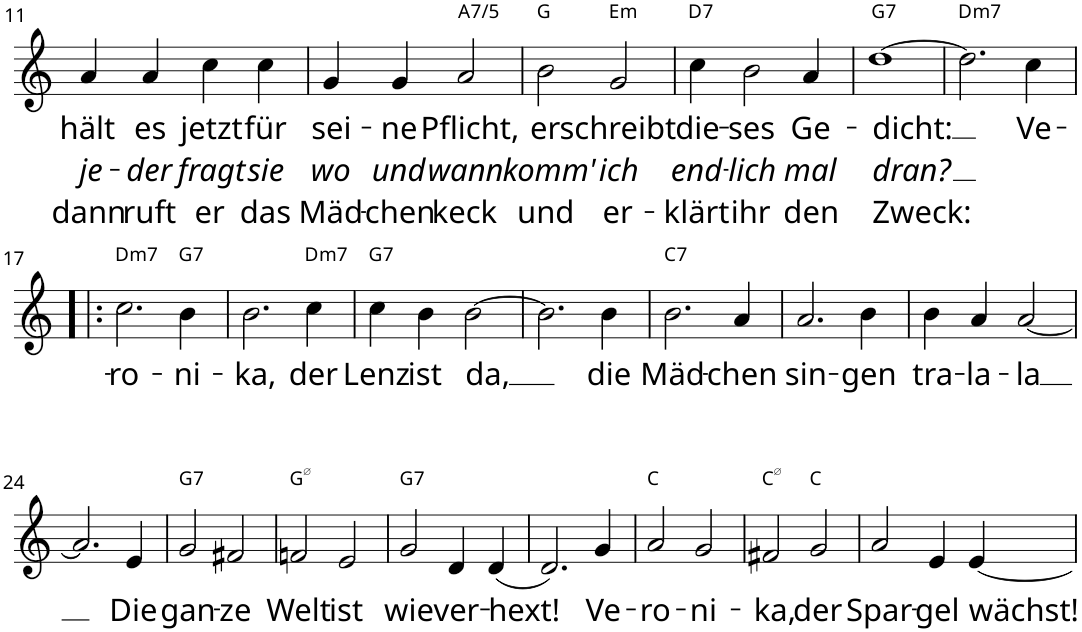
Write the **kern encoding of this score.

**kern	**text	**text	**text	**harte
*part1	*part1	*part1	*part1	*part1
*staff1	*staff1	*staff1	*staff1	*
*I"Voice	*	*	*	*
!!LO:PB:g=z
*clefG2	*	*	*	*
*k[]	*	*	*	*
*M2/2	*	*	*	*
*met(c|)	*	*	*	*
=11	=11	=11	=11	=11
!	!LO:LY:b	!LO:LY:b	!LO:LY:b	!
4a/	hält	je-	dann	.
!	!LO:LY:b	!LO:LY:b	!LO:LY:b	!
4a/	es	-der	ruft	.
!	!LO:LY:b	!LO:LY:b	!LO:LY:b	!
4cc\	jetzt	fragt	er	.
!	!LO:LY:b	!LO:LY:b	!LO:LY:b	!
4cc\	für	sie	das	.
=12	=12	=12	=12	=12
!	!LO:LY:b	!LO:LY:b	!LO:LY:b	!
4g/	sei-	wo	Mäd-	.
!	!LO:LY:b	!LO:LY:b	!LO:LY:b	!
4g/	-ne	und	-chen	.
!	!LO:LY:b	!LO:LY:b	!LO:LY:b	!LO:H:kt=7/5
2a/	Pflicht,	wann	keck	A:maj
=13	=13	=13	=13	=13
!	!LO:LY:b	!LO:LY:b	!LO:LY:b	!
2b\	er	komm'	und	G:maj
!	!LO:LY:b	!LO:LY:b	!LO:LY:b	!LO:H:kt=m
2g/	schreibt	ich	er-	E:min
=14	=14	=14	=14	=14
!	!LO:LY:b	!LO:LY:b	!LO:LY:b	!LO:H:kt=7
4cc\	die-	end-	-klärt	D:7
!	!LO:LY:b	!LO:LY:b	!LO:LY:b	!
2b\	-ses	-lich	ihr	.
!	!LO:LY:b	!LO:LY:b	!LO:LY:b	!
4a/	Ge-	mal	den	.
=15	=15	=15	=15	=15
!	!LO:LY:b	!LO:LY:b	!LO:LY:b	!LO:H:kt=7
[1dd	-dicht:	dran?	Zweck:	G:7
=16	=16	=16	=16	=16
!	!	!	!	!LO:H:kt=m7
2.dd\]	.	.	.	D:min7
!	!LO:LY:b	!	!	!
4cc\	Ve-	.	.	.
!!LO:LB:g=z
=17!|:	=17!|:	=17!|:	=17!|:	=17!|:
!	!LO:LY:b	!	!	!LO:H:kt=m7
2.cc\	-ro-	.	.	D:min7
!	!LO:LY:b	!	!	!LO:H:kt=7
4b\	-ni-	.	.	G:7
=18	=18	=18	=18	=18
!	!LO:LY:b	!	!	!
2.b\	-ka,	.	.	.
!	!LO:LY:b	!	!	!LO:H:kt=m7
4cc\	der	.	.	D:min7
=19	=19	=19	=19	=19
!	!LO:LY:b	!	!	!LO:H:kt=7
4cc\	Lenz	.	.	G:7
!	!LO:LY:b	!	!	!
4b\	ist	.	.	.
!	!LO:LY:b	!	!	!
[2b\	da,	.	.	.
=20	=20	=20	=20	=20
2.b\]	.	.	.	.
!	!LO:LY:b	!	!	!
4b\	die	.	.	.
=21	=21	=21	=21	=21
!	!LO:LY:b	!	!	!LO:H:kt=7
2.b\	Mäd-	.	.	C:7
!	!LO:LY:b	!	!	!
4a/	-chen	.	.	.
=22	=22	=22	=22	=22
!	!LO:LY:b	!	!	!
2.a/	sin-	.	.	.
!	!LO:LY:b	!	!	!
4b\	-gen	.	.	.
=23	=23	=23	=23	=23
!	!LO:LY:b	!	!	!
4b\	tra-	.	.	.
!	!LO:LY:b	!	!	!
4a/	-la-	.	.	.
!	!LO:LY:b	!	!	!
[2a/	-la	.	.	.
!!LO:LB:g=z
=24	=24	=24	=24	=24
2.a/]	.	.	.	.
!	!LO:LY:b	!	!	!
4e/	Die	.	.	.
=25	=25	=25	=25	=25
!	!LO:LY:b	!	!	!LO:H:kt=7
2g/	gan-	.	.	G:7
!	!LO:LY:b	!	!	!
2f#X/	-ze	.	.	.
=26	=26	=26	=26	=26
!	!LO:LY:b	!	!	!
2fn/	Welt	.	.	G:hdim7
!	!LO:LY:b	!	!	!
2e/	ist	.	.	.
=27	=27	=27	=27	=27
!	!LO:LY:b	!	!	!LO:H:kt=7
2g/	wie	.	.	G:7
!	!LO:LY:b	!	!	!
4d/	ver-	.	.	.
!	!LO:LY:b	!	!	!
(4d/	-hext!	.	.	.
=28	=28	=28	=28	=28
2.d/)	.	.	.	.
!	!LO:LY:b	!	!	!
4g/	Ve-	.	.	.
=29	=29	=29	=29	=29
!	!LO:LY:b	!	!	!
2a/	-ro-	.	.	C:maj
!	!LO:LY:b	!	!	!
2g/	-ni-	.	.	.
=30	=30	=30	=30	=30
!	!LO:LY:b	!	!	!
2f#X/	-ka,	.	.	C:hdim7
!	!LO:LY:b	!	!	!
2g/	der	.	.	C:maj
=31	=31	=31	=31	=31
!	!LO:LY:b	!	!	!
2a/	Spar-	.	.	.
!	!LO:LY:b	!	!	!
4e/	-gel	.	.	.
!	!LO:LY:b	!	!	!
[4e/	wächst!	.	.	.
=	=	=	=	=
*-	*-	*-	*-	*-
